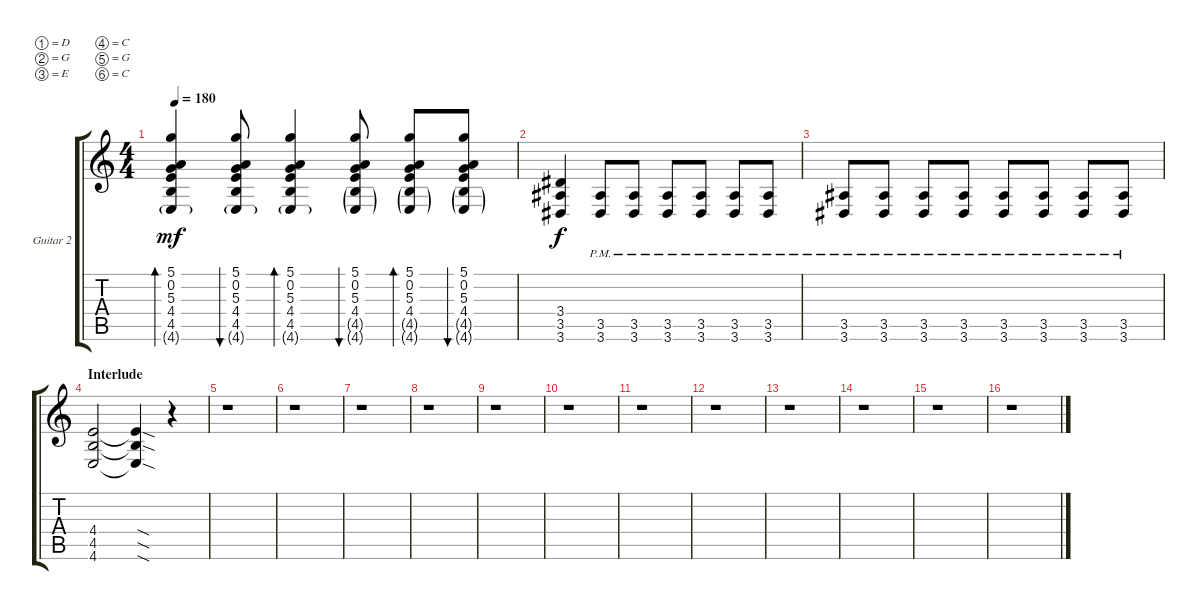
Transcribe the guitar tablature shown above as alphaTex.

\bracketExtendMode groupsimilarinstruments
\firstSystemTrackNameOrientation horizontal
\otherSystemsTrackNameOrientation horizontal
\track ("Rythm Guitar 2" "Guitar 2") {instrument distortionguitar}
\staff {score tabs}
\tuning (D4 G3 E3 C3 G2 C2)
\ts (4 4)
\tempo 180
\clef g2
\ks c
(4.6{g} 4.5 4.4 5.3 0.2 5.1).4{bd 39 dy mf} (4.6{g} 4.5 4.4 5.3 0.2 5.1).8{bu 38} (4.6{g} 4.5 4.4 5.3 0.2 5.1).4{bd 39} (4.6{g} 4.5{g} 4.4 5.3 0.2 5.1).8{bu 38} (4.6{g} 4.5{g} 4.4 5.3 0.2 5.1).8{bd 39} (4.6{g} 4.5{g} 4.4 5.3 0.2 5.1).8{bu 38} |
(3.6 3.5 3.4).4{dy f} (3.6{pm} 3.5{pm}).8 (3.6{pm} 3.5{pm}).8 (3.6{pm} 3.5{pm}).8 (3.6{pm} 3.5{pm}).8 (3.6{pm} 3.5{pm}).8 (3.6{pm} 3.5{pm}).8 |
(3.5{pm} 3.6{pm}).8 (3.5{pm} 3.6{pm}).8 (3.5{pm} 3.6{pm}).8 (3.5{pm} 3.6{pm}).8 (3.5{pm} 3.6{pm}).8 (3.5{pm} 3.6{pm}).8 (3.5{pm} 3.6{pm}).8 (3.5{pm} 3.6{pm}).8 |
\section ("" "Interlude")
(4.5 4.6 4.4).2 (4.4{sod t} 4.5{sod t} 4.6{sod t}).4 r.4 |
r.1 |
r.1 |
r.1 |
r.1 |
r.1 |
r.1 |
r.1 |
r.1 |
r.1 |
r.1 |
r.1 |
r.1
